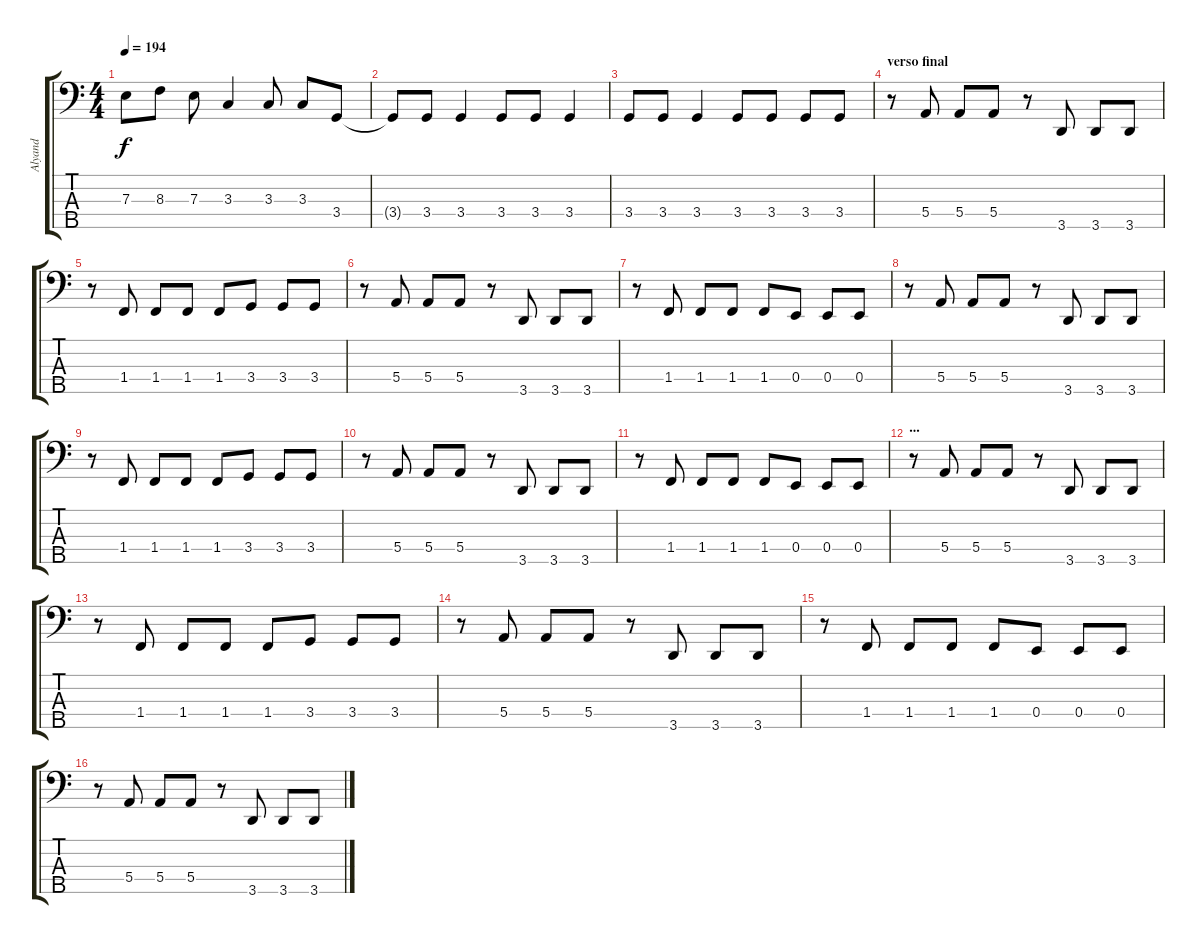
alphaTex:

\track ("Alyand" "Alyand") {instrument electricbasspick}
\staff {score tabs}
\tuning (G2 D2 A1 E1 B0) {hide}
\ts (4 4)
\tempo 194
\clef f4
\ks c
7.3.8{dy f} 8.3.8 7.3.8 3.3.4 3.3.8 3.3.8 3.4.8 |
3.4{t}.8 3.4.8 3.4.4 3.4.8 3.4.8 3.4.4 |
3.4.8 3.4.8 3.4.4 3.4.8 3.4.8 3.4.8 3.4.8 |
\section ("" "verso final")
r.8 5.4.8 5.4.8 5.4.8 r.8 3.5.8 3.5.8 3.5.8 |
r.8 1.4.8 1.4.8 1.4.8 1.4.8 3.4.8 3.4.8 3.4.8 |
r.8 5.4.8 5.4.8 5.4.8 r.8 3.5.8 3.5.8 3.5.8 |
r.8 1.4.8 1.4.8 1.4.8 1.4.8 0.4.8 0.4.8 0.4.8 |
r.8 5.4.8 5.4.8 5.4.8 r.8 3.5.8 3.5.8 3.5.8 |
r.8 1.4.8 1.4.8 1.4.8 1.4.8 3.4.8 3.4.8 3.4.8 |
r.8 5.4.8 5.4.8 5.4.8 r.8 3.5.8 3.5.8 3.5.8 |
r.8 1.4.8 1.4.8 1.4.8 1.4.8 0.4.8 0.4.8 0.4.8 |
\section ("" "...")
r.8 5.4.8 5.4.8 5.4.8 r.8 3.5.8 3.5.8 3.5.8 |
r.8 1.4.8 1.4.8 1.4.8 1.4.8 3.4.8 3.4.8 3.4.8 |
r.8 5.4.8 5.4.8 5.4.8 r.8 3.5.8 3.5.8 3.5.8 |
r.8 1.4.8 1.4.8 1.4.8 1.4.8 0.4.8 0.4.8 0.4.8 |
r.8 5.4.8 5.4.8 5.4.8 r.8 3.5.8 3.5.8 3.5.8
